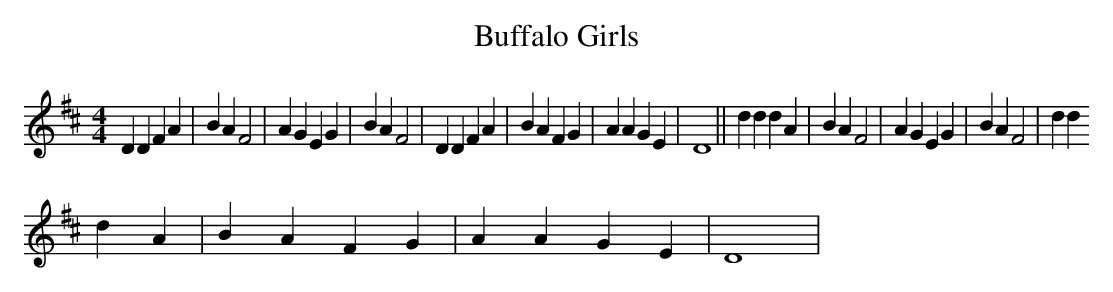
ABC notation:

X:1
T:Buffalo Girls
M:4/4
L:1/4
K:D
DD FA|BA F2|AG EG|BA F2|DD FA|BA FG|AA GE|D4||dd dA|BA F2|AG EG|BA F2|dd
 dA|BA FG|AA GE|D4|
